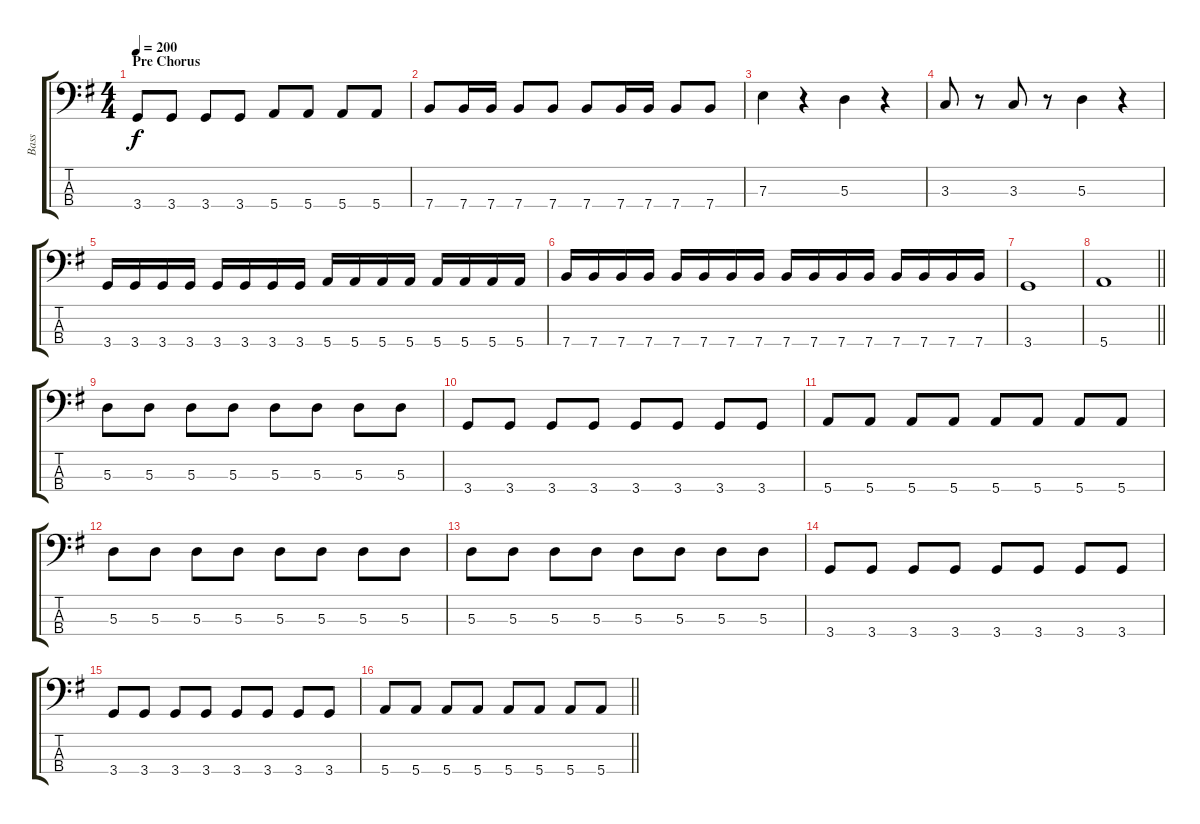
\track ("Bass" "Bass") {instrument electricbassfinger}
\staff {score tabs}
\tuning (G2 D2 A1 E1) {hide}
\ts (4 4)
\section ("" "Pre Chorus")
\tempo 200
\clef f4
\ks g
3.4.8{dy f} 3.4.8 3.4.8 3.4.8 5.4.8 5.4.8 5.4.8 5.4.8 |
7.4.8 7.4.16 7.4.16 7.4.8 7.4.8 7.4.8 7.4.16 7.4.16 7.4.8 7.4.8 |
7.3.4 r.4 5.3.4 r.4 |
3.3.8 r.8 3.3.8 r.8 5.3.4 r.4 |
3.4.16 3.4.16 3.4.16 3.4.16 3.4.16 3.4.16 3.4.16 3.4.16 5.4.16 5.4.16 5.4.16 5.4.16 5.4.16 5.4.16 5.4.16 5.4.16 |
7.4.16 7.4.16 7.4.16 7.4.16 7.4.16 7.4.16 7.4.16 7.4.16 7.4.16 7.4.16 7.4.16 7.4.16 7.4.16 7.4.16 7.4.16 7.4.16 |
3.4.1 |
\barLineRight lightlight
5.4.1 |
\section ("" "")
5.3.8 5.3.8 5.3.8 5.3.8 5.3.8 5.3.8 5.3.8 5.3.8 |
3.4.8 3.4.8 3.4.8 3.4.8 3.4.8 3.4.8 3.4.8 3.4.8 |
5.4.8 5.4.8 5.4.8 5.4.8 5.4.8 5.4.8 5.4.8 5.4.8 |
5.3.8 5.3.8 5.3.8 5.3.8 5.3.8 5.3.8 5.3.8 5.3.8 |
5.3.8 5.3.8 5.3.8 5.3.8 5.3.8 5.3.8 5.3.8 5.3.8 |
3.4.8 3.4.8 3.4.8 3.4.8 3.4.8 3.4.8 3.4.8 3.4.8 |
3.4.8 3.4.8 3.4.8 3.4.8 3.4.8 3.4.8 3.4.8 3.4.8 |
\barLineRight lightlight
5.4.8 5.4.8 5.4.8 5.4.8 5.4.8 5.4.8 5.4.8 5.4.8
